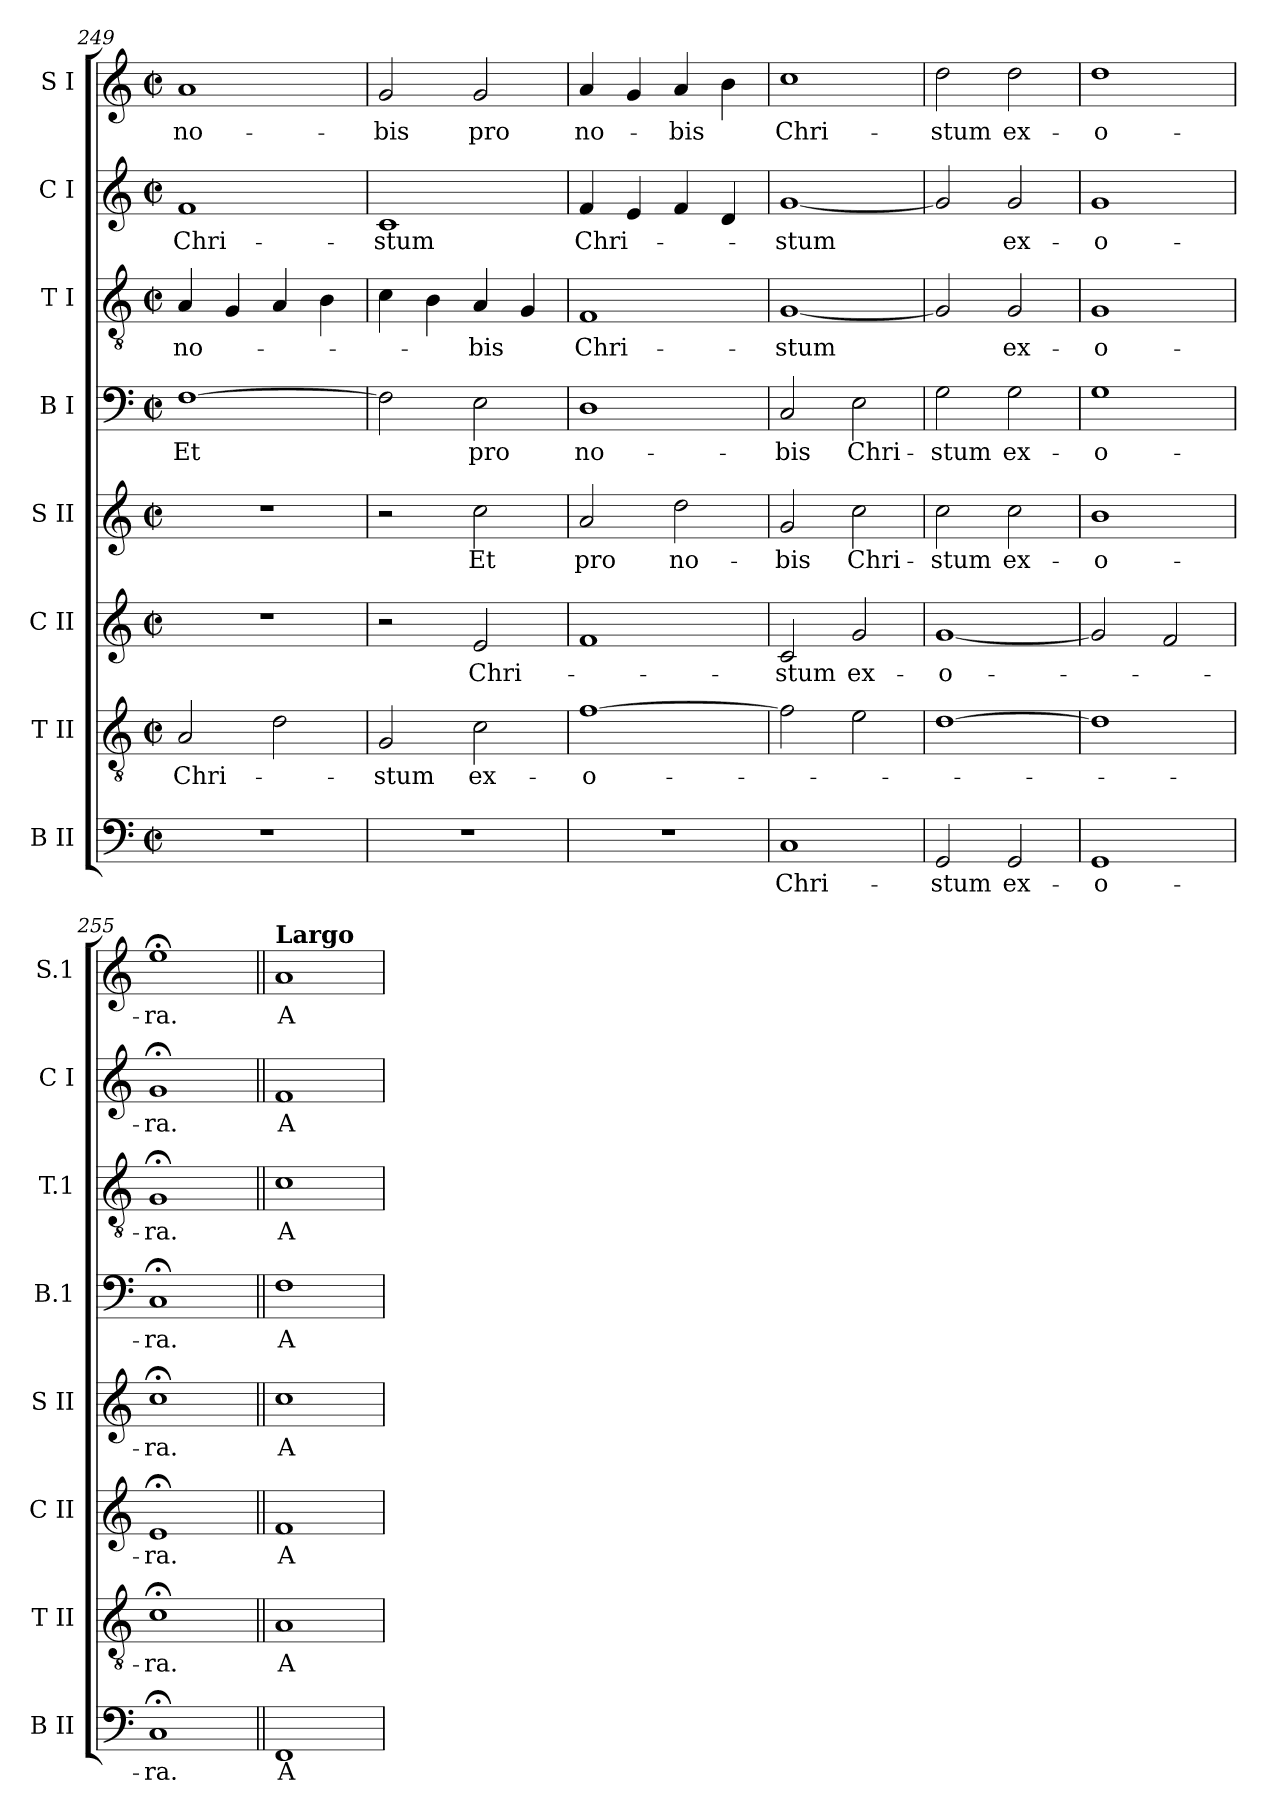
**kern	**text	**kern	**text	**kern	**text	**kern	**text	**kern	**text	**kern	**text	**kern	**text	**kern	**text
*part8	*part8	*part7	*part7	*part6	*part6	*part5	*part5	*part4	*part4	*part3	*part3	*part2	*part2	*part1	*part1
*staff8	*staff8	*staff7	*staff7	*staff6	*staff6	*staff5	*staff5	*staff4	*staff4	*staff3	*staff3	*staff2	*staff2	*staff1	*staff1
*I"B II	*	*I"T II	*	*I"C II	*	*I"S II	*	*I"B I	*	*I"T I	*	*I"C I	*	*I"S I	*
*I'B II	*	*I'T II	*	*I'C II	*	*I'S II	*	*I'B.1	*	*I'T.1	*	*I'C I	*	*I'S.1	*
*clefF4	*	*clefGv2	*	*clefG2	*	*clefG2	*	*clefF4	*	*clefGv2	*	*clefG2	*	*clefG2	*
*k[]	*	*k[]	*	*k[]	*	*k[]	*	*k[]	*	*k[]	*	*k[]	*	*k[]	*
*C:	*	*C:	*	*C:	*	*C:	*	*C:	*	*C:	*	*C:	*	*C:	*
*M2/2	*	*M2/2	*	*M2/2	*	*M2/2	*	*M2/2	*	*M2/2	*	*M2/2	*	*M2/2	*
*met(c|)	*	*met(c|)	*	*met(c|)	*	*met(c|)	*	*met(c|)	*	*met(c|)	*	*met(c|)	*	*met(c|)	*
=249	=249	=249	=249	=249	=249	=249	=249	=249	=249	=249	=249	=249	=249	=249	=249
!	!	!	!LO:LY:b	!	!	!	!	!	!LO:LY:b	!	!LO:LY:b	!	!LO:LY:b	!	!LO:LY:b
1r	.	2A/	Chri-	1r	.	1r	.	[1F	Et	4A/	no-	1f	Chri-	1a	no-
.	.	.	.	.	.	.	.	.	.	4G/	.	.	.	.	.
.	.	2d\	.	.	.	.	.	.	.	4A/	.	.	.	.	.
.	.	.	.	.	.	.	.	.	.	4B\	.	.	.	.	.
=250	=250	=250	=250	=250	=250	=250	=250	=250	=250	=250	=250	=250	=250	=250	=250
!	!	!	!LO:LY:b	!	!	!	!	!	!	!	!	!	!LO:LY:b	!	!LO:LY:b
1r	.	2G/	-stum	2r	.	2r	.	2F\]	.	4c\	.	1c	-stum	2g/	-bis
.	.	.	.	.	.	.	.	.	.	4B\	.	.	.	.	.
!	!	!	!LO:LY:b	!	!LO:LY:b	!	!LO:LY:b	!	!LO:LY:b	!	!LO:LY:b	!	!	!	!LO:LY:b
.	.	2c\	ex-	2e/	Chri-	2cc\	Et	2E\	pro	4A/	-bis	.	.	2g/	pro
.	.	.	.	.	.	.	.	.	.	4G/	.	.	.	.	.
=251	=251	=251	=251	=251	=251	=251	=251	=251	=251	=251	=251	=251	=251	=251	=251
!	!	!	!LO:LY:b	!	!	!	!LO:LY:b	!	!LO:LY:b	!	!LO:LY:b	!	!LO:LY:b	!	!LO:LY:b
1r	.	[1f	-o-	1f	.	2a/	pro	1D	no-	1F	Chri-	4f/	Chri-	4a/	no-
.	.	.	.	.	.	.	.	.	.	.	.	4e/	.	4g/	.
!	!	!	!	!	!	!	!LO:LY:b	!	!	!	!	!	!	!	!LO:LY:b
.	.	.	.	.	.	2dd\	no-	.	.	.	.	4f/	.	4a/	-bis
.	.	.	.	.	.	.	.	.	.	.	.	4d/	.	4b\	.
!!LO:PB:g=z
=252	=252	=252	=252	=252	=252	=252	=252	=252	=252	=252	=252	=252	=252	=252	=252
!	!LO:LY:b	!	!	!	!LO:LY:b	!	!LO:LY:b	!	!LO:LY:b	!	!LO:LY:b	!	!LO:LY:b	!	!LO:LY:b
1C	Chri-	2f\]	.	2c/	-stum	2g/	-bis	2C/	-bis	[1G	-stum	[1g	-stum	1cc	Chri-
!	!	!	!	!	!LO:LY:b	!	!LO:LY:b	!	!LO:LY:b	!	!	!	!	!	!
.	.	2e\	.	2g/	ex-	2cc\	Chri-	2E\	Chri-	.	.	.	.	.	.
=253	=253	=253	=253	=253	=253	=253	=253	=253	=253	=253	=253	=253	=253	=253	=253
!	!LO:LY:b	!	!	!	!LO:LY:b	!	!LO:LY:b	!	!LO:LY:b	!	!	!	!	!	!LO:LY:b
2GG/	-stum	[1d	.	[1g	-o-	2cc\	-stum	2G\	-stum	2G/]	.	2g/]	.	2dd\	-stum
!	!LO:LY:b	!	!	!	!	!	!LO:LY:b	!	!LO:LY:b	!	!LO:LY:b	!	!LO:LY:b	!	!LO:LY:b
2GG/	ex-	.	.	.	.	2cc\	ex-	2G\	ex-	2G/	ex-	2g/	ex-	2dd\	ex-
=254	=254	=254	=254	=254	=254	=254	=254	=254	=254	=254	=254	=254	=254	=254	=254
!	!LO:LY:b	!	!	!	!	!	!LO:LY:b	!	!LO:LY:b	!	!LO:LY:b	!	!LO:LY:b	!	!LO:LY:b
1GG	-o-	1d]	.	2g/]	.	1b	-o-	1G	-o-	1G	-o-	1g	-o-	1dd	-o-
.	.	.	.	2f/	.	.	.	.	.	.	.	.	.	.	.
=255	=255	=255	=255	=255	=255	=255	=255	=255	=255	=255	=255	=255	=255	=255	=255
!	!LO:LY:b	!	!LO:LY:b	!	!LO:LY:b	!	!LO:LY:b	!	!LO:LY:b	!	!LO:LY:b	!	!LO:LY:b	!	!LO:LY:b
1C;<	-ra.	1c;<	-ra.	1e;<	-ra.	1cc;<	-ra.	1C;<	-ra.	1G;<	-ra.	1g;<	-ra.	1ee;<	-ra.
=256||	=256||	=256||	=256||	=256||	=256||	=256||	=256||	=256||	=256||	=256||	=256||	=256||	=256||	=256||	=256||
!	!	!	!	!	!	!	!	!	!	!	!	!	!	!LO:TX:a:B:t=Largo	!
!	!LO:LY:b	!	!LO:LY:b	!	!LO:LY:b	!	!LO:LY:b	!	!LO:LY:b	!	!LO:LY:b	!	!LO:LY:b	!	!LO:LY:b
1FF	A-	1A	A-	1f	A-	1cc	A-	1F	A-	1c	A-	1f	A-	1a	A-
=	=	=	=	=	=	=	=	=	=	=	=	=	=	=	=
*-	*-	*-	*-	*-	*-	*-	*-	*-	*-	*-	*-	*-	*-	*-	*-
